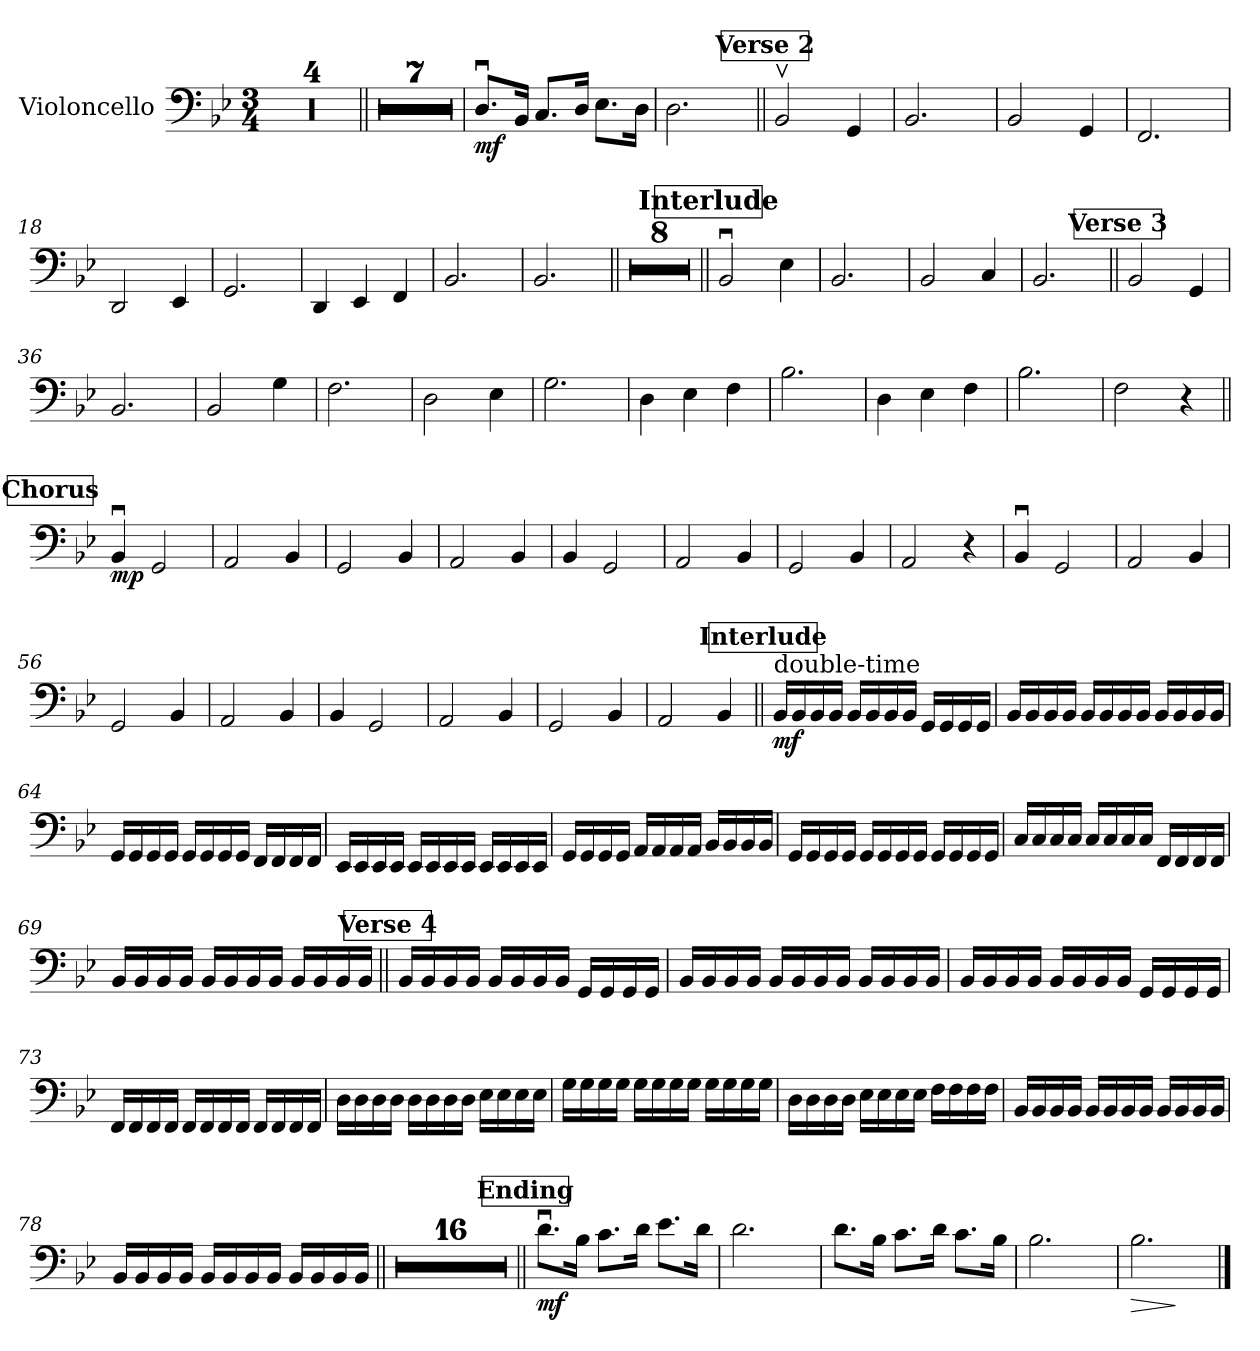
**kern	**dynam
*part1	*part1
*staff1	*staff1
*I"Violoncello	*
*I'Vc.	*
*clefF4	*
*k[b-e-]	*
*M3/4	*
=1	=1
2.r	.
=2	=2
2.r	.
=3	=3
2.r	.
=4	=4
2.r	.
=5||	=5||
2.r	.
=6	=6
2.r	.
=7	=7
2.r	.
=8	=8
2.r	.
=9	=9
2.r	.
=10	=10
2.r	.
=11	=11
2.r	.
=12	=12
!	!LO:DY:b
8.Du/L	mf
16BB-/Jk	.
8.C/L	.
16D/Jk	.
8.E-\L	.
16D\Jk	.
=13	=13
2.D\	.
!!LO:REH:place=s1:a:B:fs=14:t=Verse 2
=14||	=14||
2BB-v/	.
4GG/	.
=15	=15
2.BB-/	.
=16	=16
2BB-/	.
4GG/	.
=17	=17
2.FF/	.
=18	=18
2DD/	.
4EE-/	.
=19	=19
2.GG/	.
=20	=20
4DD/	.
4EE-/	.
4FF/	.
!!LO:LB:g=z
=21	=21
2.BB-/	.
=22	=22
2.BB-/	.
=23||	=23||
2.r	.
=24	=24
2.r	.
=25	=25
2.r	.
=26	=26
2.r	.
=27	=27
2.r	.
=28	=28
2.r	.
=29	=29
2.r	.
=30	=30
2.r	.
!!LO:REH:place=s1:a:B:t=Interlude
=31||	=31||
2BB-u/	.
4E-\	.
=32	=32
2.BB-/	.
=33	=33
2BB-/	.
4C/	.
=34	=34
2.BB-/	.
!!LO:REH:place=s1:a:B:fs=14:t=Verse 3
=35||	=35||
2BB-/	.
4GG/	.
=36	=36
2.BB-/	.
=37	=37
2BB-/	.
4G\	.
=38	=38
2.F\	.
=39	=39
2D\	.
4E-\	.
=40	=40
2.G\	.
=41	=41
4D\	.
4E-\	.
4F\	.
!!LO:LB:g=z
=42	=42
2.B-\	.
=43	=43
4D\	.
4E-\	.
4F\	.
=44	=44
2.B-\	.
=45	=45
2F\	.
4r	.
!!LO:REH:place=s1:a:B:fs=14:t=Chorus
=46||	=46||
!	!LO:DY:b
4BB-u/	mp
2GG/	.
=47	=47
2AA/	.
4BB-/	.
=48	=48
2GG/	.
4BB-/	.
=49	=49
2AA/	.
4BB-/	.
=50	=50
4BB-/	.
2GG/	.
=51	=51
2AA/	.
4BB-/	.
=52	=52
2GG/	.
4BB-/	.
=53	=53
2AA/	.
4r	.
=54	=54
4BB-u/	.
2GG/	.
=55	=55
2AA/	.
4BB-/	.
!!LO:LB:g=z
=56	=56
2GG/	.
4BB-/	.
=57	=57
2AA/	.
4BB-/	.
=58	=58
4BB-/	.
2GG/	.
=59	=59
2AA/	.
4BB-/	.
=60	=60
2GG/	.
4BB-/	.
=61	=61
2AA/	.
4BB-/	.
!!LO:REH:place=s1:a:B:fs=14:t=Interlude
=62||	=62||
!LO:TX:t=double-time	!
!	!LO:DY:b
16BB-/LL	mf
16BB-/	.
16BB-/	.
16BB-/JJ	.
16BB-/LL	.
16BB-/	.
16BB-/	.
16BB-/JJ	.
16GG/LL	.
16GG/	.
16GG/	.
16GG/JJ	.
=63	=63
16BB-/LL	.
16BB-/	.
16BB-/	.
16BB-/JJ	.
16BB-/LL	.
16BB-/	.
16BB-/	.
16BB-/JJ	.
16BB-/LL	.
16BB-/	.
16BB-/	.
16BB-/JJ	.
!!LO:LB:g=z
=64	=64
16GG/LL	.
16GG/	.
16GG/	.
16GG/JJ	.
16GG/LL	.
16GG/	.
16GG/	.
16GG/JJ	.
16FF/LL	.
16FF/	.
16FF/	.
16FF/JJ	.
=65	=65
16EE-/LL	.
16EE-/	.
16EE-/	.
16EE-/JJ	.
16EE-/LL	.
16EE-/	.
16EE-/	.
16EE-/JJ	.
16EE-/LL	.
16EE-/	.
16EE-/	.
16EE-/JJ	.
=66	=66
16GG/LL	.
16GG/	.
16GG/	.
16GG/JJ	.
16AA/LL	.
16AA/	.
16AA/	.
16AA/JJ	.
16BB-/LL	.
16BB-/	.
16BB-/	.
16BB-/JJ	.
!!LO:LB:g=z
=67	=67
16GG/LL	.
16GG/	.
16GG/	.
16GG/JJ	.
16GG/LL	.
16GG/	.
16GG/	.
16GG/JJ	.
16GG/LL	.
16GG/	.
16GG/	.
16GG/JJ	.
=68	=68
16C/LL	.
16C/	.
16C/	.
16C/JJ	.
16C/LL	.
16C/	.
16C/	.
16C/JJ	.
16FF/LL	.
16FF/	.
16FF/	.
16FF/JJ	.
=69	=69
16BB-/LL	.
16BB-/	.
16BB-/	.
16BB-/JJ	.
16BB-/LL	.
16BB-/	.
16BB-/	.
16BB-/JJ	.
16BB-/LL	.
16BB-/	.
16BB-/	.
16BB-/JJ	.
!!LO:REH:place=s1:a:B:fs=14:t=Verse 4
=70||	=70||
16BB-/LL	.
16BB-/	.
16BB-/	.
16BB-/JJ	.
16BB-/LL	.
16BB-/	.
16BB-/	.
16BB-/JJ	.
16GG/LL	.
16GG/	.
16GG/	.
16GG/JJ	.
!!LO:LB:g=z
=71	=71
16BB-/LL	.
16BB-/	.
16BB-/	.
16BB-/JJ	.
16BB-/LL	.
16BB-/	.
16BB-/	.
16BB-/JJ	.
16BB-/LL	.
16BB-/	.
16BB-/	.
16BB-/JJ	.
=72	=72
16BB-/LL	.
16BB-/	.
16BB-/	.
16BB-/JJ	.
16BB-/LL	.
16BB-/	.
16BB-/	.
16BB-/JJ	.
16GG/LL	.
16GG/	.
16GG/	.
16GG/JJ	.
=73	=73
16FF/LL	.
16FF/	.
16FF/	.
16FF/JJ	.
16FF/LL	.
16FF/	.
16FF/	.
16FF/JJ	.
16FF/LL	.
16FF/	.
16FF/	.
16FF/JJ	.
=74	=74
16D\LL	.
16D\	.
16D\	.
16D\JJ	.
16D\LL	.
16D\	.
16D\	.
16D\JJ	.
16E-\LL	.
16E-\	.
16E-\	.
16E-\JJ	.
!!LO:LB:g=z
=75	=75
16G\LL	.
16G\	.
16G\	.
16G\JJ	.
16G\LL	.
16G\	.
16G\	.
16G\JJ	.
16G\LL	.
16G\	.
16G\	.
16G\JJ	.
=76	=76
16D\LL	.
16D\	.
16D\	.
16D\JJ	.
16E-\LL	.
16E-\	.
16E-\	.
16E-\JJ	.
16F\LL	.
16F\	.
16F\	.
16F\JJ	.
=77	=77
16BB-/LL	.
16BB-/	.
16BB-/	.
16BB-/JJ	.
16BB-/LL	.
16BB-/	.
16BB-/	.
16BB-/JJ	.
16BB-/LL	.
16BB-/	.
16BB-/	.
16BB-/JJ	.
=78	=78
16BB-/LL	.
16BB-/	.
16BB-/	.
16BB-/JJ	.
16BB-/LL	.
16BB-/	.
16BB-/	.
16BB-/JJ	.
16BB-/LL	.
16BB-/	.
16BB-/	.
16BB-/JJ	.
!!LO:LB:g=z
=79||	=79||
2.r	.
=80	=80
2.r	.
=81	=81
2.r	.
=82	=82
2.r	.
=83	=83
2.r	.
=84	=84
2.r	.
=85	=85
2.r	.
=86	=86
2.r	.
=87	=87
2.r	.
=88	=88
2.r	.
=89	=89
2.r	.
=90	=90
2.r	.
=91	=91
2.r	.
=92	=92
2.r	.
=93	=93
2.r	.
=94	=94
2.r	.
!!LO:REH:place=s1:a:B:fs=14:t=Ending
=95||	=95||
!	!LO:DY:b
8.du\L	mf
16B-\Jk	.
8.c\L	.
16d\Jk	.
8.e-\L	.
16d\Jk	.
=96	=96
2.d\	.
=97	=97
8.d\L	.
16B-\Jk	.
8.c\L	.
16d\Jk	.
8.c\L	.
16B-\Jk	.
=98	=98
2.B-\	.
=99	=99
!	!LO:HP:b
2.B-\	>
.	]
==	==
*-	*-
